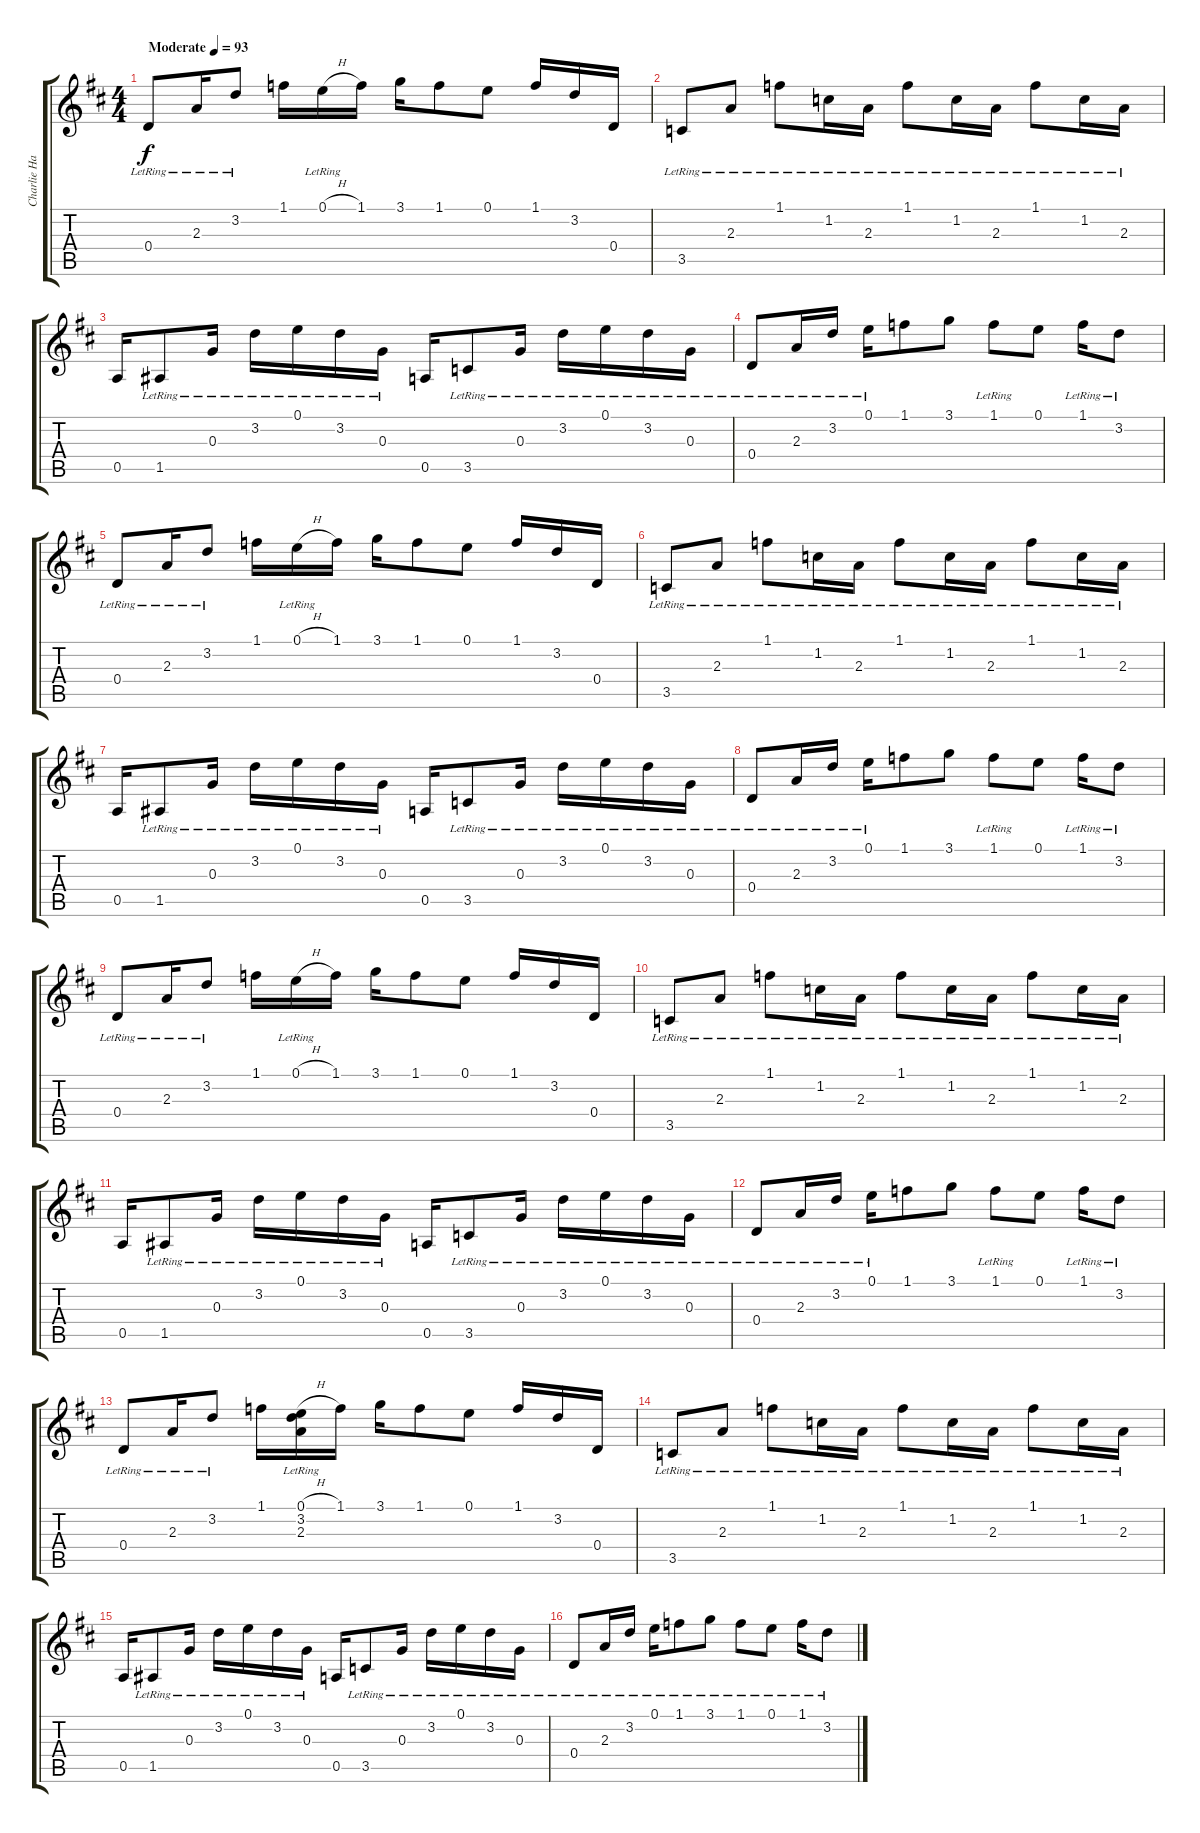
\track ("Charlie Hargrett Guitar" "Charlie Ha") {instrument electricguitarclean}
\staff {score tabs}
\tuning (E4 B3 G3 D3 A2 E2) {hide}
\ts (4 4)
\tempo (93 "Moderate")
\clef g2
\ks bminor
0.4{lr}.8{dy f instrument electricguitarclean} 2.3{lr}.16 3.2{lr}.8 1.1.16 0.1{h lr}.16 1.1.16 3.1.16 1.1.8 0.1.8 1.1.16 3.2.16 0.4.16 |
3.5{lr}.8 2.3{lr}.8 1.1{lr}.8 1.2{lr}.16 2.3{lr}.16 1.1{lr}.8 1.2{lr}.16 2.3{lr}.16 1.1{lr}.8 1.2{lr}.16 2.3{lr}.16 |
0.5.16 1.5{lr}.8 0.3{lr}.16 3.2{lr}.16 0.1{lr}.16 3.2{lr}.16 0.3{lr}.16 0.5.16 3.5{lr}.8 0.3{lr}.16 3.2{lr}.16 0.1{lr}.16 3.2{lr}.16 0.3{lr}.16 |
0.4{lr}.8 2.3{lr}.16 3.2{lr}.16 0.1{lr}.16 1.1.8 3.1.8 1.1{lr}.8 0.1.8 1.1{lr}.16 3.2{lr}.8 |
0.4{lr}.8 2.3{lr}.16 3.2{lr}.8 1.1.16 0.1{h lr}.16 1.1.16 3.1.16 1.1.8 0.1.8 1.1.16 3.2.16 0.4.16 |
3.5{lr}.8 2.3{lr}.8 1.1{lr}.8 1.2{lr}.16 2.3{lr}.16 1.1{lr}.8 1.2{lr}.16 2.3{lr}.16 1.1{lr}.8 1.2{lr}.16 2.3{lr}.16 |
0.5.16 1.5{lr}.8 0.3{lr}.16 3.2{lr}.16 0.1{lr}.16 3.2{lr}.16 0.3{lr}.16 0.5.16 3.5{lr}.8 0.3{lr}.16 3.2{lr}.16 0.1{lr}.16 3.2{lr}.16 0.3{lr}.16 |
0.4{lr}.8 2.3{lr}.16 3.2{lr}.16 0.1{lr}.16 1.1.8 3.1.8 1.1{lr}.8 0.1.8 1.1{lr}.16 3.2{lr}.8 |
0.4{lr}.8 2.3{lr}.16 3.2{lr}.8 1.1.16 0.1{h lr}.16 1.1.16 3.1.16 1.1.8 0.1.8 1.1.16 3.2.16 0.4.16 |
3.5{lr}.8 2.3{lr}.8 1.1{lr}.8 1.2{lr}.16 2.3{lr}.16 1.1{lr}.8 1.2{lr}.16 2.3{lr}.16 1.1{lr}.8 1.2{lr}.16 2.3{lr}.16 |
0.5.16 1.5{lr}.8 0.3{lr}.16 3.2{lr}.16 0.1{lr}.16 3.2{lr}.16 0.3{lr}.16 0.5.16 3.5{lr}.8 0.3{lr}.16 3.2{lr}.16 0.1{lr}.16 3.2{lr}.16 0.3{lr}.16 |
0.4{lr}.8 2.3{lr}.16 3.2{lr}.16 0.1{lr}.16 1.1.8 3.1.8 1.1{lr}.8 0.1.8 1.1{lr}.16 3.2{lr}.8 |
0.4{lr}.8 2.3{lr}.16 3.2{lr}.8 1.1.16 (0.1{h lr} 3.2{lr} 2.3{lr}).16 1.1.16 3.1.16 1.1.8 0.1.8 1.1.16 3.2.16 0.4.16 |
3.5{lr}.8 2.3{lr}.8 1.1{lr}.8 1.2{lr}.16 2.3{lr}.16 1.1{lr}.8 1.2{lr}.16 2.3{lr}.16 1.1{lr}.8 1.2{lr}.16 2.3{lr}.16 |
0.5.16 1.5{lr}.8 0.3{lr}.16 3.2{lr}.16 0.1{lr}.16 3.2{lr}.16 0.3{lr}.16 0.5.16 3.5{lr}.8 0.3{lr}.16 3.2{lr}.16 0.1{lr}.16 3.2{lr}.16 0.3{lr}.16 |
0.4{lr}.8{volume 8 instrument electricguitarclean} 2.3{lr}.16 3.2{lr}.16 0.1{lr}.16 1.1{lr}.8 3.1{lr}.8 1.1{lr}.8 0.1{lr}.8 1.1{lr}.16 3.2{lr}.8
